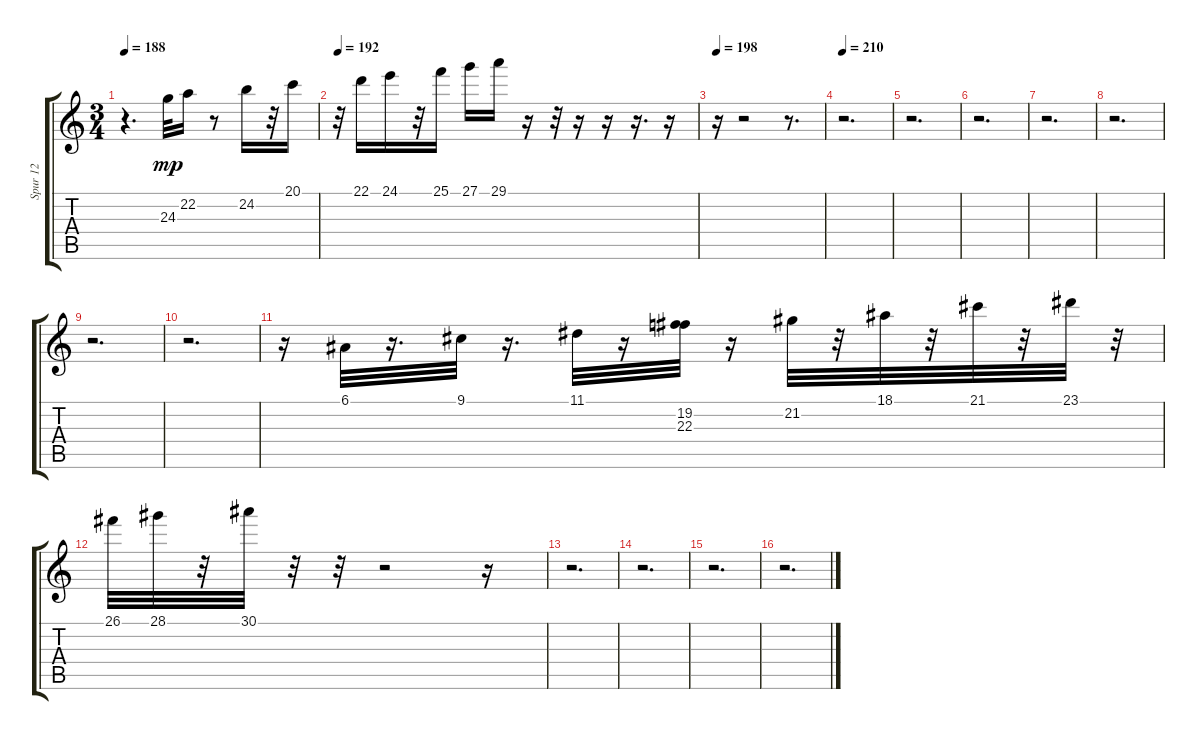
\track ("Spur 12" "Spur 12") {instrument pad1newage}
\staff {score tabs}
\tuning (E4 B3 G3 D3 A2 E2) {hide}
\ts (3 4)
\tempo 188
\clef g2
\ks c
r.4{d dy mp} 24.3.32 22.2.16 r.8 24.2.16 r.32 20.1.16 |
\tempo 192
r.32 22.1.16 24.1.16 r.32 25.1.16 27.1.16 29.1.16 r.16 r.32 r.16 r.16 r.16{d} r.16 |
\tempo 198
r.16 r.2 r.8{d} |
\tempo 210
r.2{d} |
r.2{d} |
r.2{d} |
r.2{d} |
r.2{d} |
r.2{d} |
r.2{d} |
r.16 6.1.32 r.16{d} 9.1.32 r.16{d} 11.1.32 r.16 (19.2 22.3).32 r.16 21.2.32 r.32 18.1.32 r.32 21.1.32 r.32 23.1.32 r.32 |
26.1.32 28.1.32 r.32 30.1.32 r.32 r.32 r.2 r.16 |
r.2{d} |
r.2{d} |
r.2{d} |
r.2{d}
